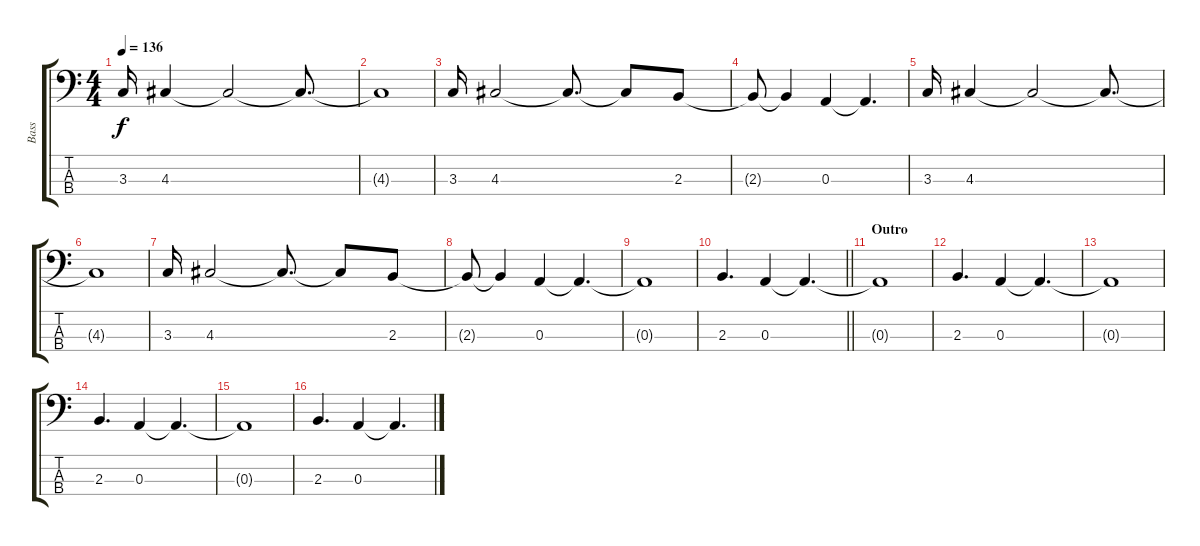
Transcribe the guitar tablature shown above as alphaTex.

\track ("Bass" "Bass") {instrument electricbasspick}
\staff {score tabs}
\tuning (G2 D2 A1 E1) {hide}
\ts (4 4)
\tempo 136
\clef f4
\ks c
3.3.16{dy f} 4.3.4 4.3{t}.2 4.3{t}.8{d} |
4.3{t}.1 |
3.3.16 4.3.2 4.3{t}.8{d} 4.3{t}.8 2.3.8 |
2.3{t}.8 2.3{t}.4 0.3.4 0.3{t}.4{d} |
3.3.16 4.3.4 4.3{t}.2 4.3{t}.8{d} |
4.3{t}.1 |
3.3.16 4.3.2 4.3{t}.8{d} 4.3{t}.8 2.3.8 |
2.3{t}.8 2.3{t}.4 0.3.4 0.3{t}.4{d} |
0.3{t}.1 |
\barLineRight lightlight
2.3.4{d} 0.3.4 0.3{t}.4{d} |
\section ("" "Outro")
0.3{t}.1 |
2.3.4{d} 0.3.4 0.3{t}.4{d} |
0.3{t}.1 |
2.3.4{d} 0.3.4 0.3{t}.4{d} |
0.3{t}.1 |
2.3.4{d} 0.3.4 0.3{t}.4{d}
